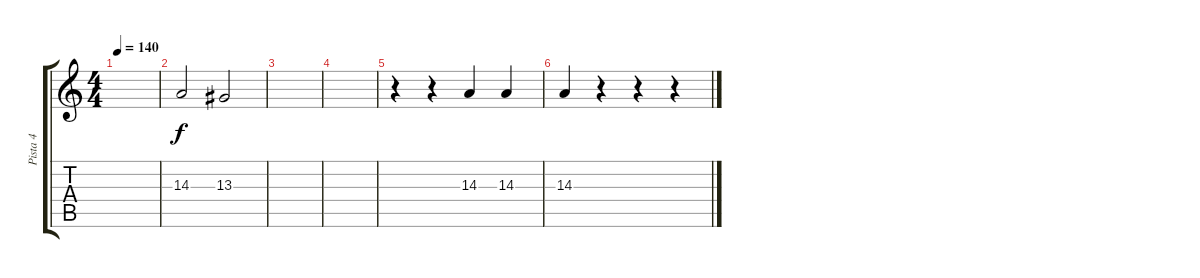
\track ("Pista 4" "Pista 4") {instrument lead6voice}
\staff {score tabs}
\tuning (E4 B3 G3 D3 A2 E2) {hide}
\ts (4 4)
\tempo 140
\clef g2
\ks c
|
14.3.2 13.3.2 |
|
|
r.4 r.4 14.3.4 14.3.4 |
14.3.4 r.4 r.4 r.4
